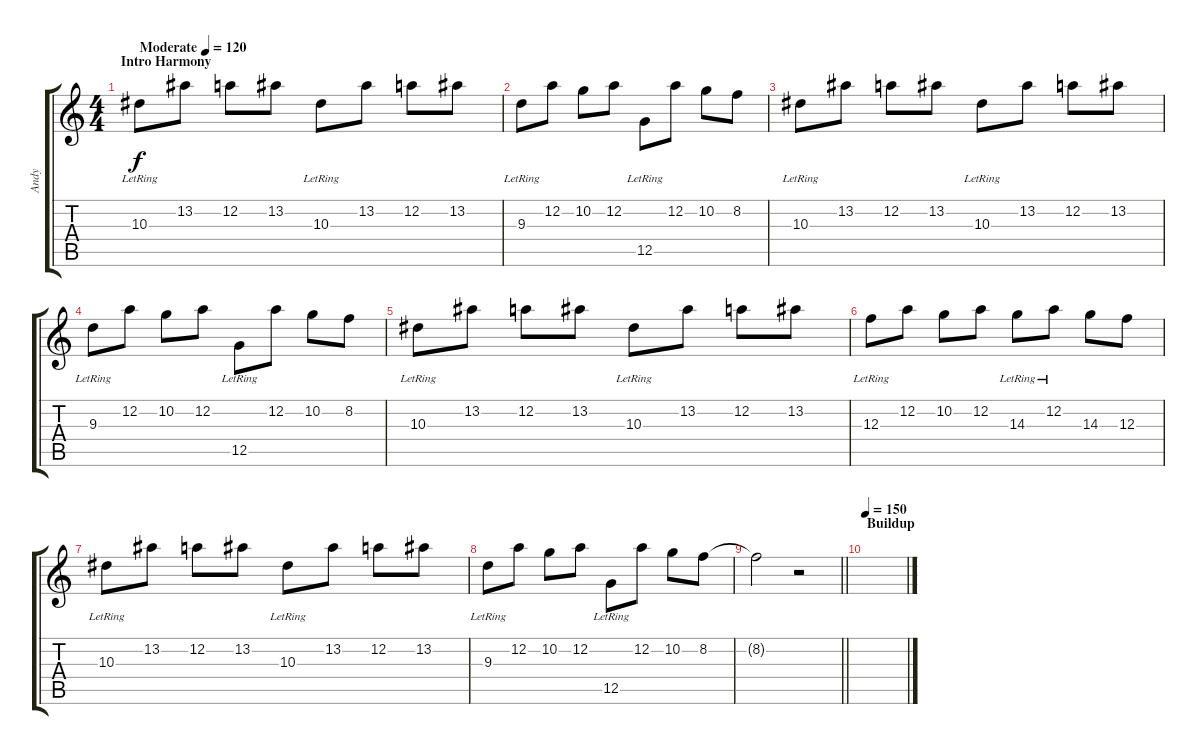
\track ("Andy" "Andy") {instrument electricguitarjazz}
\staff {score tabs}
\tuning (D4 A3 F3 C3 G2 D2) {hide}
\ts (4 4)
\section ("" "Intro Harmony")
\tempo (120 "Moderate")
\clef g2
\ks c
10.3{lr}.8{dy f instrument electricguitarjazz} 13.2.8 12.2.8 13.2.8 10.3{lr}.8 13.2.8 12.2.8 13.2.8 |
9.3{lr}.8 12.2.8 10.2.8 12.2.8 12.5{lr}.8 12.2.8 10.2.8 8.2.8 |
10.3{lr}.8 13.2.8 12.2.8 13.2.8 10.3{lr}.8 13.2.8 12.2.8 13.2.8 |
9.3{lr}.8 12.2.8 10.2.8 12.2.8 12.5{lr}.8 12.2.8 10.2.8 8.2.8 |
10.3{lr}.8 13.2.8 12.2.8 13.2.8 10.3{lr}.8 13.2.8 12.2.8 13.2.8 |
12.3{lr}.8 12.2.8 10.2.8 12.2.8 14.3{lr}.8 12.2{lr}.8 14.3.8 12.3.8 |
10.3{lr}.8 13.2.8 12.2.8 13.2.8 10.3{lr}.8 13.2.8 12.2.8 13.2.8 |
9.3{lr}.8 12.2.8 10.2.8 12.2.8 12.5{lr}.8 12.2.8 10.2.8 8.2.8 |
\barLineRight lightlight
8.2{t}.2 r.2 |
\section ("" "Buildup")
\tempo 150
